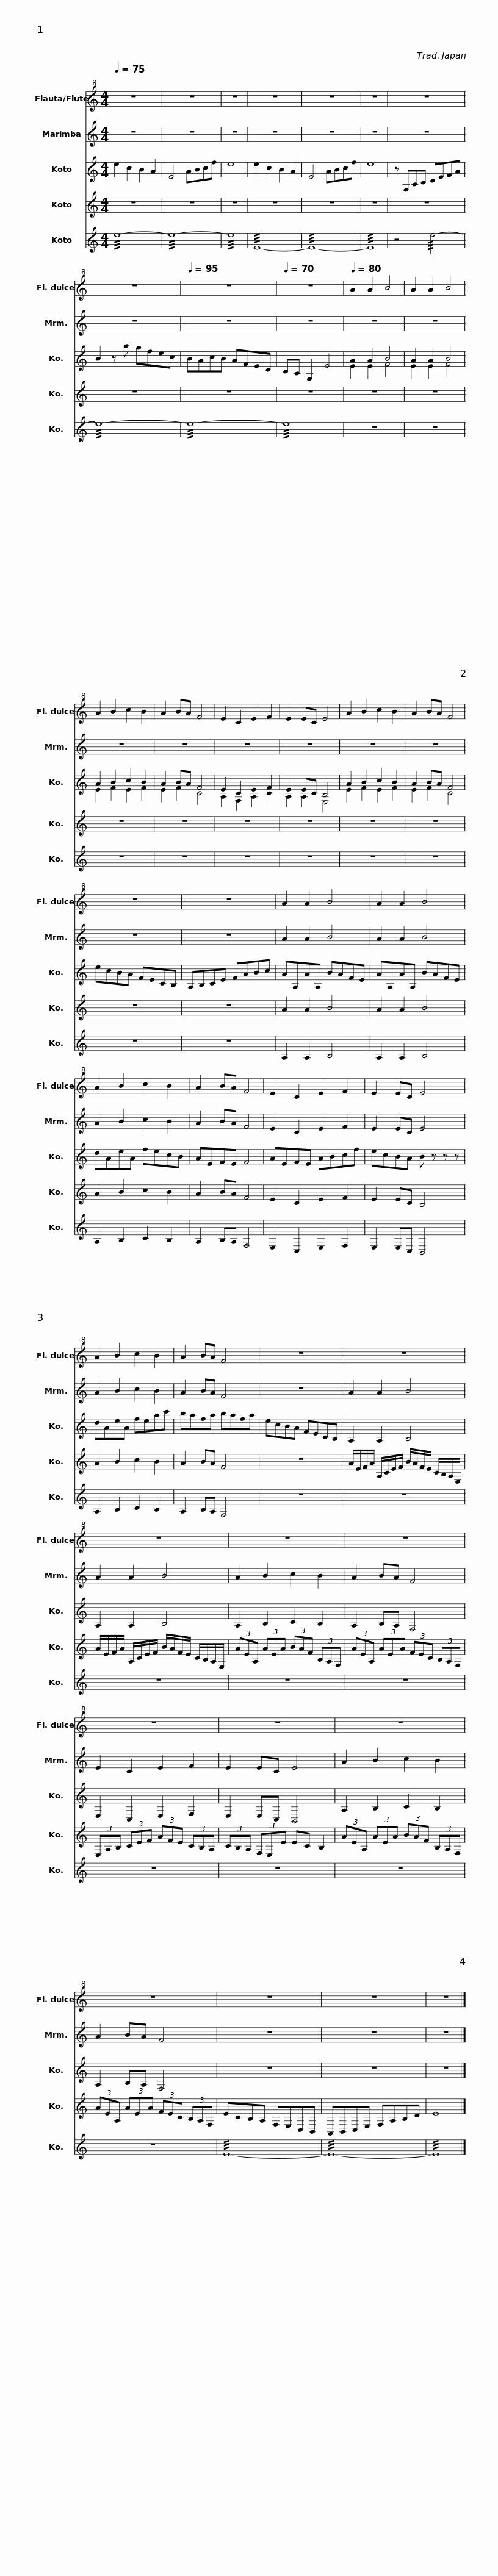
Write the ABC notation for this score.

X:1
%%score 1 2 ( 3 4 ) 5 6
L:1/8
Q:1/4=75
M:4/4
I:linebreak $
K:C
V:1 treble+8
V:2 treble
V:3 treble
V:4 treble
V:5 treble
V:6 treble
V:1
 z8 | z8 | z8 | z8 | z8 | %5
 z8 | z8 |$ z8 |[Q:1/4=95] z8 |[Q:1/4=70] z8 | %10
[Q:1/4=80] A2 A2 B4 | A2 A2 B4 | A2 B2 c2 B2 | A2 BA F4 |$ E2 C2 E2 F2 | %15
 E2 EC E4 | A2 B2 c2 B2 | A2 BA F4 | z8 | z8 |$ %20
 A2 A2 B4 | A2 A2 B4 | A2 B2 c2 B2 | A2 BA F4 | E2 C2 E2 F2 |$ %25
 E2 EC E4 | A2 B2 c2 B2 | A2 BA F4 | z8 |$ z8 | %30
 z8 |$ z8 | z8 | z8 |$ z8 | %35
 z8 | z8 |$ z8 | z8 | z8 |] %40
V:2
 z8 | z8 | z8 | z8 | z8 | %5
 z8 | z8 |$ z8 | z8 | z8 | %10
 z8 | z8 | z8 | z8 |$ z8 | %15
 z8 | z8 | z8 | z8 | z8 |$ %20
 A2 A2 B4 | A2 A2 B4 | A2 B2 c2 B2 | A2 BA F4 | E2 C2 E2 F2 |$ %25
 E2 EC E4 | A2 B2 c2 B2 | A2 BA F4 | z8 |$ A2 A2 B4 | %30
 A2 A2 B4 |$ A2 B2 c2 B2 | A2 BA F4 | E2 C2 E2 F2 |$ E2 EC E4 | %35
 A2 B2 c2 B2 | A2 BA F4 |$ z8 | z8 | z8 |] %40
V:3
 e2 c2 B2 A2 | E4 ABcf | e8 | e2 c2 B2 A2 | E4 ABcf | %5
 e8 | z E,A,B, CEFA |$ B2 z b afec | BAcB AFEC | B,A, E,2 E4 | %10
 A2 A2 B4 | A2 A2 B4 | A2 B2 c2 B2 | A2 BA F4 |$ E2 C2 E2 F2 | %15
 E2 EC B,4 | A2 B2 c2 B2 | A2 BA F4 | ecBA FECB, | A,B,CE FABc |$ %20
 AA,AA, BAFE | AA,AA, BAFE | dAeA fecB | AEFE F4 | AEFE ABcf |$ %25
 ecBA B z z z | dAeA feac' | bafa bafa | ecBA FECB, |$ A,2 A,2 B,4 | %30
 A,2 A,2 B,4 |$ A,2 B,2 C2 B,2 | A,2 B,A, F,4 | E,2 C,2 E,2 F,2 |$ E,2 E,C, B,,4 | %35
 A,2 B,2 C2 B,2 | A,2 B,A, F,4 |$ z8 | z8 | z8 |] %40
V:4
 x8 | x8 | x8 | x8 | x8 | %5
 x8 | x8 |$ x8 | x8 | x8 | %10
 E2 E2 F4 | E2 E2 F4 | E2 F2 E2 F2 | E2 F2 C4 |$ A,2 F,2 A,2 C2 | %15
 A,2 A,2 E,4 | E2 F2 E2 F2 | E2 F2 C4 | x8 | x8 |$ %20
 x8 | x8 | x8 | x8 | x8 |$ %25
 x8 | x8 | x8 | x8 |$ x8 | %30
 x8 |$ x8 | x8 | x8 |$ x8 | %35
 x8 | x8 |$ x8 | x8 | x8 |] %40
V:5
 z8 | z8 | z8 | z8 | z8 | %5
 z8 | z8 |$ z8 | z8 | z8 | %10
 z8 | z8 | z8 | z8 |$ z8 | %15
 z8 | z8 | z8 | z8 | z8 |$ %20
 A2 A2 B4 | A2 A2 B4 | A2 B2 c2 B2 | A2 BA F4 | E2 C2 E2 F2 |$ %25
 E2 EC B,4 | A2 B2 c2 B2 | A2 BA F4 | z8 |$ A/E/F/A/ A,/C/E/F/ B/A/F/E/ C/B,/A,/E,/ | %30
 A/E/F/A/ A,/C/E/F/ B/A/F/E/ C/B,/A,/E,/ |$ (3AEA, (3AEA (3BAF (3B,A,F, | (3AEA, (3AEA (3FEC (3B,A,F, | (3E,A,B, (3CEF (3AFE (3CB,A, |$ (3CB,A, (3F,E,E EC B,2 | %35
 (3AEA, (3AEA (3BAF (3B,A,F, | (3AEA, (3AEA (3FEC (3B,A,F, |$ ECB,A, F,E,C,B,, | A,,B,,C,E, F,A,B,D | E8 |] %40
V:6
 !///!e8- | !///!e8- | !///!e8 | !///!E8- | !///!E8- | %5
 !///!E8 | z4 !///!e4- |$ !///!e8- | !///!e8- | !///!e8 | %10
 z8 | z8 | z8 | z8 |$ z8 | %15
 z8 | z8 | z8 | z8 | z8 |$ %20
 A,2 A,2 B,4 | A,2 A,2 B,4 | A,2 B,2 C2 B,2 | A,2 B,A, F,4 | E,2 C,2 E,2 F,2 |$ %25
 E,2 E,C, B,,4 | A,2 B,2 C2 B,2 | A,2 B,A, F,4 | z8 |$ z8 | %30
 z8 |$ z8 | z8 | z8 |$ z8 | %35
 z8 | z8 |$ !///!E8- | !///!E8- | !///!E8 |] %40
